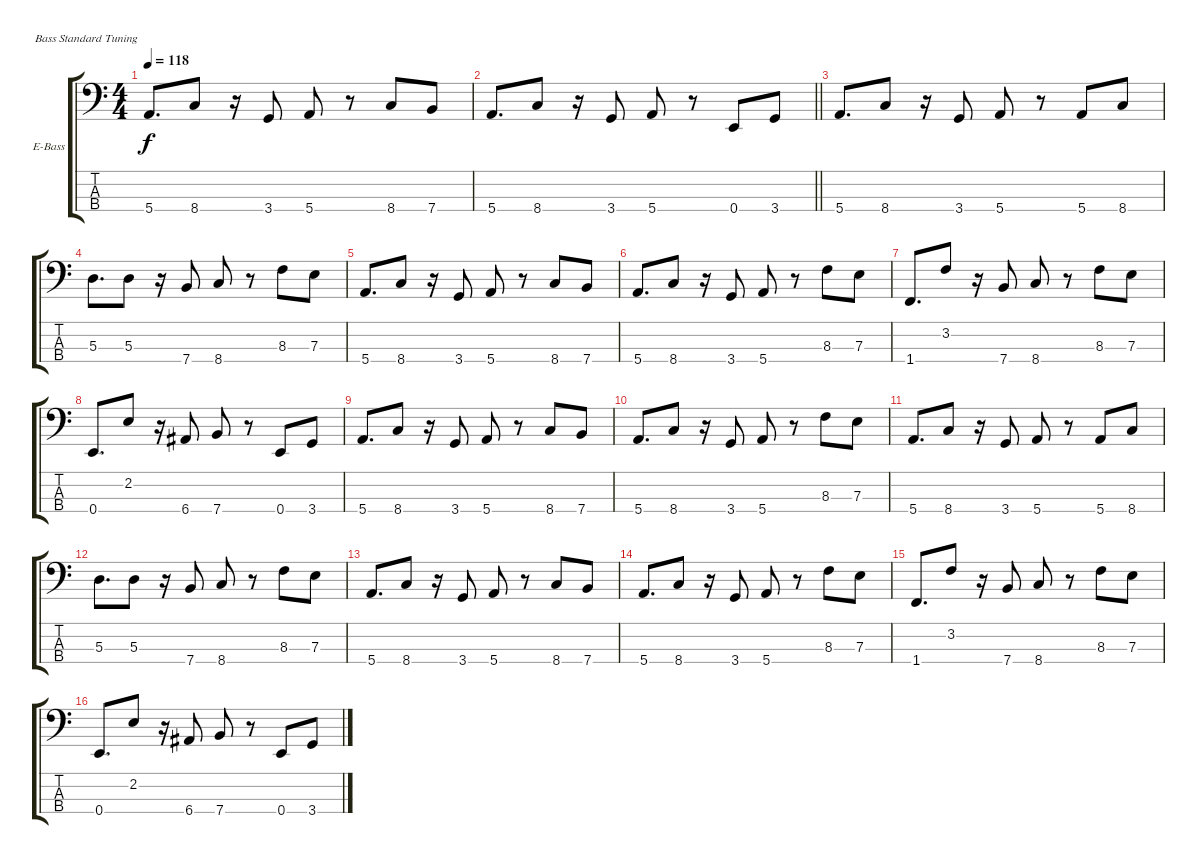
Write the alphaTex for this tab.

\bracketExtendMode groupsimilarinstruments
\firstSystemTrackNameOrientation horizontal
\otherSystemsTrackNameOrientation horizontal
\track ("Бас" "E-Bass") {instrument electricbassfinger}
\staff {score tabs}
\tuning (G2 D2 A1 E1)
\ts (4 4)
\tempo 118
\clef f4
\ks c
5.4.8{d dy f} 8.4.8 r.16 3.4.8 5.4.8 r.8 8.4.8 7.4.8 |
\barLineRight lightlight
5.4.8{d} 8.4.8 r.16 3.4.8 5.4.8 r.8 0.4.8 3.4.8 |
5.4.8{d} 8.4.8 r.16 3.4.8 5.4.8 r.8 5.4.8 8.4.8 |
5.3.8{d} 5.3.8 r.16 7.4.8 8.4.8 r.8 8.3.8 7.3.8 |
5.4.8{d} 8.4.8 r.16 3.4.8 5.4.8 r.8 8.4.8 7.4.8 |
5.4.8{d} 8.4.8 r.16 3.4.8 5.4.8 r.8 8.3.8 7.3.8 |
1.4.8{d} 3.2.8 r.16 7.4.8 8.4.8 r.8 8.3.8 7.3.8 |
0.4.8{d} 2.2.8 r.16 6.4.8 7.4.8 r.8 0.4.8 3.4.8 |
5.4.8{d} 8.4.8 r.16 3.4.8 5.4.8 r.8 8.4.8 7.4.8 |
5.4.8{d} 8.4.8 r.16 3.4.8 5.4.8 r.8 8.3.8 7.3.8 |
5.4.8{d} 8.4.8 r.16 3.4.8 5.4.8 r.8 5.4.8 8.4.8 |
5.3.8{d} 5.3.8 r.16 7.4.8 8.4.8 r.8 8.3.8 7.3.8 |
5.4.8{d} 8.4.8 r.16 3.4.8 5.4.8 r.8 8.4.8 7.4.8 |
5.4.8{d} 8.4.8 r.16 3.4.8 5.4.8 r.8 8.3.8 7.3.8 |
1.4.8{d} 3.2.8 r.16 7.4.8 8.4.8 r.8 8.3.8 7.3.8 |
0.4.8{d} 2.2.8 r.16 6.4.8 7.4.8 r.8 0.4.8 3.4.8
